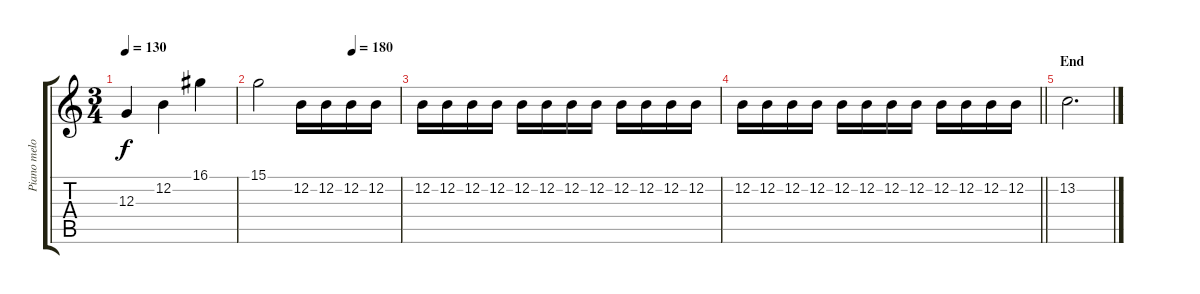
\track ("Piano melody" "Piano melo") {instrument acousticgrandpiano}
\staff {score tabs}
\tuning (E4 B3 G3 D3 A2 E2) {hide}
\ts (3 4)
\tempo 130
\clef g2
\ks c
12.3.4{dy f} 12.2.4 16.1.4 |
\tempo (180 0.6666666666666666)
15.1.2 12.2.16 12.2.16 12.2.16 12.2.16 |
12.2.16 12.2.16 12.2.16 12.2.16 12.2.16 12.2.16 12.2.16 12.2.16 12.2.16 12.2.16 12.2.16 12.2.16 |
\barLineRight lightlight
12.2.16 12.2.16 12.2.16 12.2.16 12.2.16 12.2.16 12.2.16 12.2.16 12.2.16 12.2.16 12.2.16 12.2.16 |
\section ("" "End")
13.2.2{d}
